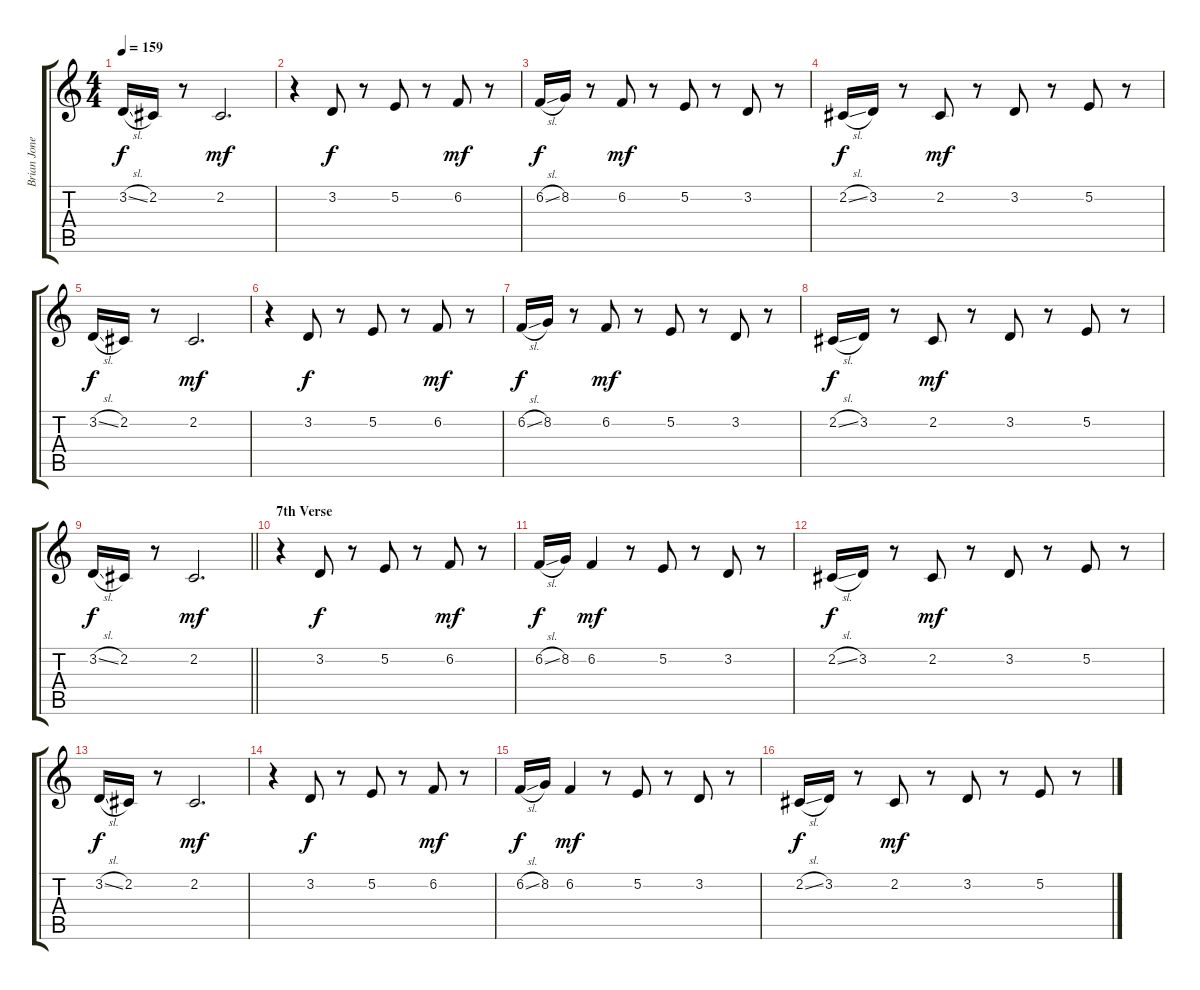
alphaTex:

\track ("Brian Jones (Sitar)" "Brian Jone") {instrument sitar}
\staff {score tabs}
\tuning (E4 B3 G3 D3 A2 E2) {hide}
\ts (4 4)
\tempo 159
\clef g2
\ks c
3.2{sl}.16{dy f} 2.2.16 r.8 2.2.2{d dy mf} |
r.4 3.2.8{dy f} r.8 5.2.8 r.8 6.2.8{dy mf} r.8 |
6.2{sl}.16{dy f} 8.2.16 r.8 6.2.8{dy mf} r.8 5.2.8 r.8 3.2.8 r.8 |
2.2{sl}.16{dy f} 3.2.16 r.8 2.2.8{dy mf} r.8 3.2.8 r.8 5.2.8 r.8 |
3.2{sl}.16{dy f} 2.2.16 r.8 2.2.2{d dy mf} |
r.4 3.2.8{dy f} r.8 5.2.8 r.8 6.2.8{dy mf} r.8 |
6.2{sl}.16{dy f} 8.2.16 r.8 6.2.8{dy mf} r.8 5.2.8 r.8 3.2.8 r.8 |
2.2{sl}.16{dy f} 3.2.16 r.8 2.2.8{dy mf} r.8 3.2.8 r.8 5.2.8 r.8 |
\barLineRight lightlight
3.2{sl}.16{dy f} 2.2.16 r.8 2.2.2{d dy mf} |
\section ("" "7th Verse")
r.4 3.2.8{dy f} r.8 5.2.8 r.8 6.2.8{dy mf} r.8 |
6.2{sl}.16{dy f} 8.2.16 6.2.4{dy mf} r.8 5.2.8 r.8 3.2.8 r.8 |
2.2{sl}.16{dy f} 3.2.16 r.8 2.2.8{dy mf} r.8 3.2.8 r.8 5.2.8 r.8 |
3.2{sl}.16{dy f} 2.2.16 r.8 2.2.2{d dy mf} |
r.4 3.2.8{dy f} r.8 5.2.8 r.8 6.2.8{dy mf} r.8 |
6.2{sl}.16{dy f} 8.2.16 6.2.4{dy mf} r.8 5.2.8 r.8 3.2.8 r.8 |
2.2{sl}.16{dy f} 3.2.16 r.8 2.2.8{dy mf} r.8 3.2.8 r.8 5.2.8 r.8
